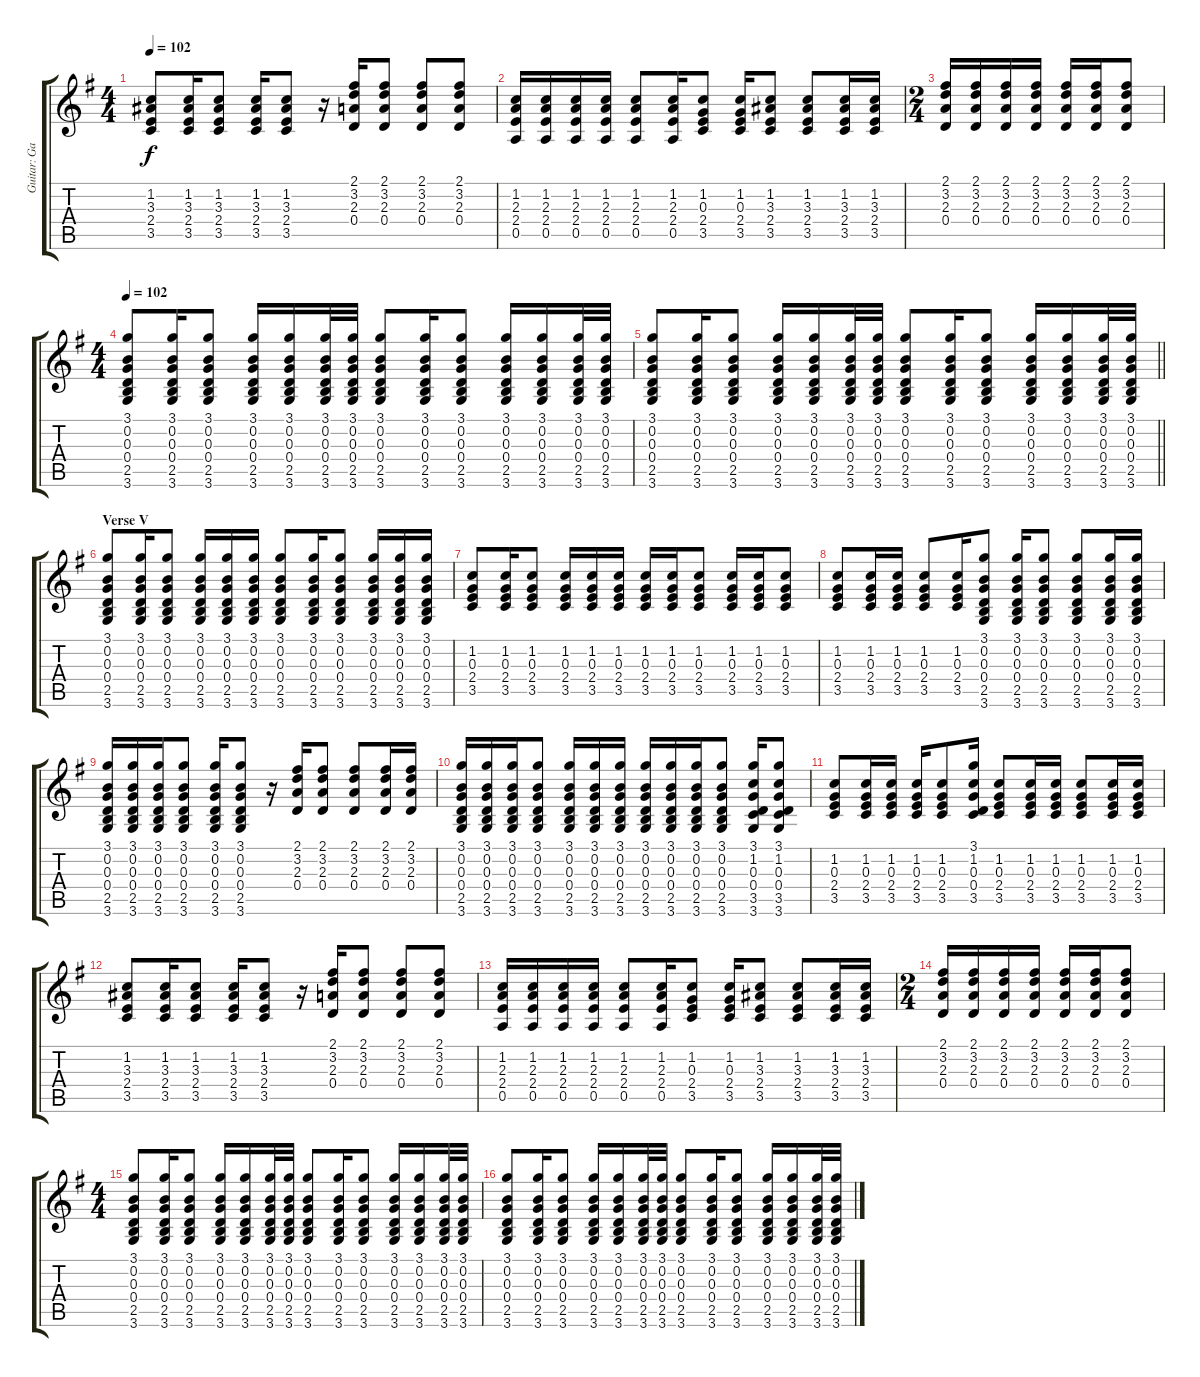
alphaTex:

\track ("Guitar: Gary" "Guitar: Ga") {instrument acousticguitarsteel}
\staff {score tabs}
\tuning (E4 B3 G3 D3 A2 E2) {hide}
\ts (4 4)
\tempo 102
\clef g2
\ks g
(1.2 3.3 2.4 3.5).8{dy f} (1.2 3.3 2.4 3.5).16 (1.2 3.3 2.4 3.5).8 (1.2 3.3 2.4 3.5).16 (1.2 3.3 2.4 3.5).8 r.16 (2.1 3.2 2.3 0.4).16 (2.1 3.2 2.3 0.4).8 (2.1 3.2 2.3 0.4).8 (2.1 3.2 2.3 0.4).8 |
(1.2 2.3 2.4 0.5).16 (1.2 2.3 2.4 0.5).16 (1.2 2.3 2.4 0.5).16 (1.2 2.3 2.4 0.5).16 (1.2 2.3 2.4 0.5).8 (1.2 2.3 2.4 0.5).16 (1.2 0.3 2.4 3.5).8 (1.2 0.3 2.4 3.5).16 (1.2 3.3 2.4 3.5).8 (1.2 3.3 2.4 3.5).8 (1.2 3.3 2.4 3.5).16 (1.2 3.3 2.4 3.5).16 |
\ts (2 4)
(2.1 3.2 2.3 0.4).16 (2.1 3.2 2.3 0.4).16 (2.1 3.2 2.3 0.4).16 (2.1 3.2 2.3 0.4).16 (2.1 3.2 2.3 0.4).16 (2.1 3.2 2.3 0.4).16 (2.1 3.2 2.3 0.4).8 |
\ts (4 4)
\tempo 102
(3.1 0.2 0.3 0.4 2.5 3.6).8 (3.1 0.2 0.3 0.4 2.5 3.6).16 (3.1 0.2 0.3 0.4 2.5 3.6).8 (3.1 0.2 0.3 0.4 2.5 3.6).16 (3.1 0.2 0.3 0.4 2.5 3.6).16 (3.1 0.2 0.3 0.4 2.5 3.6).32 (3.1 0.2 0.3 0.4 2.5 3.6).32 (3.1 0.2 0.3 0.4 2.5 3.6).8 (3.1 0.2 0.3 0.4 2.5 3.6).16 (3.1 0.2 0.3 0.4 2.5 3.6).8 (3.1 0.2 0.3 0.4 2.5 3.6).16 (3.1 0.2 0.3 0.4 2.5 3.6).16 (3.1 0.2 0.3 0.4 2.5 3.6).32 (3.1 0.2 0.3 0.4 2.5 3.6).32 |
\barLineRight lightlight
(3.1 0.2 0.3 0.4 2.5 3.6).8 (3.1 0.2 0.3 0.4 2.5 3.6).16 (3.1 0.2 0.3 0.4 2.5 3.6).8 (3.1 0.2 0.3 0.4 2.5 3.6).16 (3.1 0.2 0.3 0.4 2.5 3.6).16 (3.1 0.2 0.3 0.4 2.5 3.6).32 (3.1 0.2 0.3 0.4 2.5 3.6).32 (3.1 0.2 0.3 0.4 2.5 3.6).8 (3.1 0.2 0.3 0.4 2.5 3.6).16 (3.1 0.2 0.3 0.4 2.5 3.6).8 (3.1 0.2 0.3 0.4 2.5 3.6).16 (3.1 0.2 0.3 0.4 2.5 3.6).16 (3.1 0.2 0.3 0.4 2.5 3.6).32 (3.1 0.2 0.3 0.4 2.5 3.6).32 |
\section ("" "Verse V")
(3.1 0.2 0.3 0.4 2.5 3.6).8 (3.1 0.2 0.3 0.4 2.5 3.6).16 (3.1 0.2 0.3 0.4 2.5 3.6).8 (3.1 0.2 0.3 0.4 2.5 3.6).16 (3.1 0.2 0.3 0.4 2.5 3.6).16 (3.1 0.2 0.3 0.4 2.5 3.6).16 (3.1 0.2 0.3 0.4 2.5 3.6).8 (3.1 0.2 0.3 0.4 2.5 3.6).16 (3.1 0.2 0.3 0.4 2.5 3.6).8 (3.1 0.2 0.3 0.4 2.5 3.6).16 (3.1 0.2 0.3 0.4 2.5 3.6).16 (3.1 0.2 0.3 0.4 2.5 3.6).16 |
(1.2 0.3 2.4 3.5).8 (1.2 0.3 2.4 3.5).16 (1.2 0.3 2.4 3.5).8 (1.2 0.3 2.4 3.5).16 (1.2 0.3 2.4 3.5).16 (1.2 0.3 2.4 3.5).16 (1.2 0.3 2.4 3.5).16 (1.2 0.3 2.4 3.5).16 (1.2 0.3 2.4 3.5).8 (1.2 0.3 2.4 3.5).16 (1.2 0.3 2.4 3.5).16 (1.2 0.3 2.4 3.5).8 |
(1.2 0.3 2.4 3.5).8 (1.2 0.3 2.4 3.5).16 (1.2 0.3 2.4 3.5).16 (1.2 0.3 2.4 3.5).8 (1.2 0.3 2.4 3.5).16 (3.1 0.2 0.3 0.4 2.5 3.6).8 (3.1 0.2 0.3 0.4 2.5 3.6).16 (3.1 0.2 0.3 0.4 2.5 3.6).8 (3.1 0.2 0.3 0.4 2.5 3.6).8 (3.1 0.2 0.3 0.4 2.5 3.6).16 (3.1 0.2 0.3 0.4 2.5 3.6).16 |
(3.1 0.2 0.3 0.4 2.5 3.6).16 (3.1 0.2 0.3 0.4 2.5 3.6).16 (3.1 0.2 0.3 0.4 2.5 3.6).16 (3.1 0.2 0.3 0.4 2.5 3.6).8 (3.1 0.2 0.3 0.4 2.5 3.6).16 (3.1 0.2 0.3 0.4 2.5 3.6).8 r.16 (2.1 3.2 2.3 0.4).16 (2.1 3.2 2.3 0.4).8 (2.1 3.2 2.3 0.4).8 (2.1 3.2 2.3 0.4).16 (2.1 3.2 2.3 0.4).16 |
(3.1 0.2 0.3 0.4 2.5 3.6).16 (3.1 0.2 0.3 0.4 2.5 3.6).16 (3.1 0.2 0.3 0.4 2.5 3.6).16 (3.1 0.2 0.3 0.4 2.5 3.6).8 (3.1 0.2 0.3 0.4 2.5 3.6).16 (3.1 0.2 0.3 0.4 2.5 3.6).16 (3.1 0.2 0.3 0.4 2.5 3.6).16 (3.1 0.2 0.3 0.4 2.5 3.6).16 (3.1 0.2 0.3 0.4 2.5 3.6).16 (3.1 0.2 0.3 0.4 2.5 3.6).16 (3.1 0.2 0.3 0.4 2.5 3.6).8 (3.1 1.2 0.3 0.4 3.5 3.6).16 (3.1 1.2 0.3 0.4 3.5 3.6).8 |
(1.2 0.3 2.4 3.5).8 (1.2 0.3 2.4 3.5).16 (1.2 0.3 2.4 3.5).16 (1.2 0.3 2.4 3.5).16 (1.2 0.3 2.4 3.5).8 (3.1 1.2 0.3 0.4 3.5).16 (1.2 0.3 2.4 3.5).8 (1.2 0.3 2.4 3.5).16 (1.2 0.3 2.4 3.5).16 (1.2 0.3 2.4 3.5).8 (1.2 0.3 2.4 3.5).16 (1.2 0.3 2.4 3.5).16 |
(1.2 3.3 2.4 3.5).8 (1.2 3.3 2.4 3.5).16 (1.2 3.3 2.4 3.5).8 (1.2 3.3 2.4 3.5).16 (1.2 3.3 2.4 3.5).8 r.16 (2.1 3.2 2.3 0.4).16 (2.1 3.2 2.3 0.4).8 (2.1 3.2 2.3 0.4).8 (2.1 3.2 2.3 0.4).8 |
(1.2 2.3 2.4 0.5).16 (1.2 2.3 2.4 0.5).16 (1.2 2.3 2.4 0.5).16 (1.2 2.3 2.4 0.5).16 (1.2 2.3 2.4 0.5).8 (1.2 2.3 2.4 0.5).16 (1.2 0.3 2.4 3.5).8 (1.2 0.3 2.4 3.5).16 (1.2 3.3 2.4 3.5).8 (1.2 3.3 2.4 3.5).8 (1.2 3.3 2.4 3.5).16 (1.2 3.3 2.4 3.5).16 |
\ts (2 4)
(2.1 3.2 2.3 0.4).16 (2.1 3.2 2.3 0.4).16 (2.1 3.2 2.3 0.4).16 (2.1 3.2 2.3 0.4).16 (2.1 3.2 2.3 0.4).16 (2.1 3.2 2.3 0.4).16 (2.1 3.2 2.3 0.4).8 |
\ts (4 4)
(3.1 0.2 0.3 0.4 2.5 3.6).8 (3.1 0.2 0.3 0.4 2.5 3.6).16 (3.1 0.2 0.3 0.4 2.5 3.6).8 (3.1 0.2 0.3 0.4 2.5 3.6).16 (3.1 0.2 0.3 0.4 2.5 3.6).16 (3.1 0.2 0.3 0.4 2.5 3.6).32 (3.1 0.2 0.3 0.4 2.5 3.6).32 (3.1 0.2 0.3 0.4 2.5 3.6).8 (3.1 0.2 0.3 0.4 2.5 3.6).16 (3.1 0.2 0.3 0.4 2.5 3.6).8 (3.1 0.2 0.3 0.4 2.5 3.6).16 (3.1 0.2 0.3 0.4 2.5 3.6).16 (3.1 0.2 0.3 0.4 2.5 3.6).32 (3.1 0.2 0.3 0.4 2.5 3.6).32 |
(3.1 0.2 0.3 0.4 2.5 3.6).8 (3.1 0.2 0.3 0.4 2.5 3.6).16 (3.1 0.2 0.3 0.4 2.5 3.6).8 (3.1 0.2 0.3 0.4 2.5 3.6).16 (3.1 0.2 0.3 0.4 2.5 3.6).16 (3.1 0.2 0.3 0.4 2.5 3.6).32 (3.1 0.2 0.3 0.4 2.5 3.6).32 (3.1 0.2 0.3 0.4 2.5 3.6).8 (3.1 0.2 0.3 0.4 2.5 3.6).16 (3.1 0.2 0.3 0.4 2.5 3.6).8 (3.1 0.2 0.3 0.4 2.5 3.6).16 (3.1 0.2 0.3 0.4 2.5 3.6).16 (3.1 0.2 0.3 0.4 2.5 3.6).32 (3.1 0.2 0.3 0.4 2.5 3.6).32
